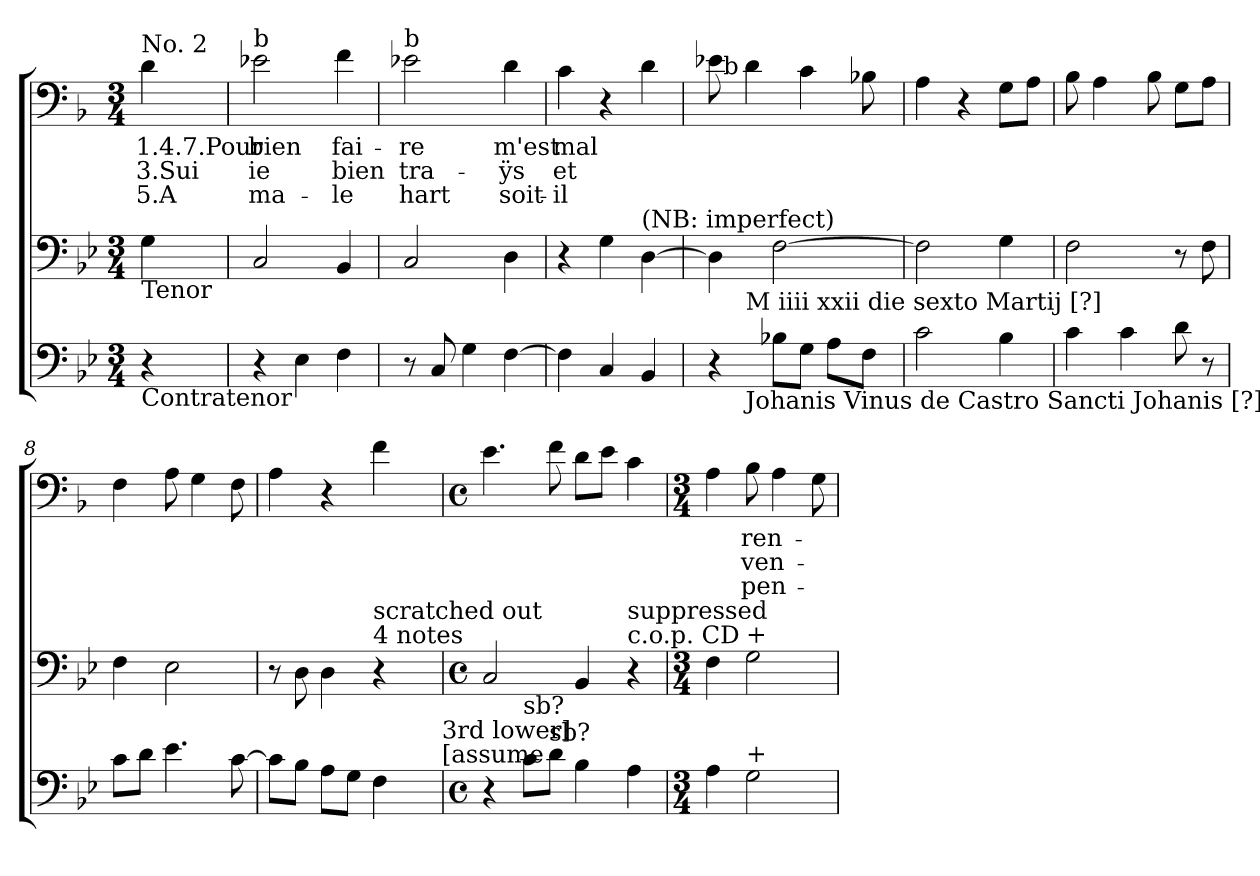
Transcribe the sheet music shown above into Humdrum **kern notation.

**kern	**kern	**kern	**text	**text	**text
*part3	*part2	*part1	*part1	*part1	*part1
*staff3	*staff2	*staff1	*staff1	*staff1	*staff1
!!LO:PB:g=z
*clefF4	*clefF4	*clefF4	*	*	*
*k[b-e-]	*k[b-e-]	*k[b-]	*	*	*
*B-:	*B-:	*F:	*	*	*
*M3/4	*M3/4	*M3/4	*	*	*
=1	=1	=1	=1	=1	=1
!	!	!LO:TX:a:t=No. 2	!	!	!
!	!LO:TX:b:t=Tenor	!	!	!	!
!LO:TX:b:t=Contratenor	!	!	!	!	!
!	!	!	!LO:LY:b:color=#000000	!LO:LY:b:color=#000000	!LO:LY:b:color=#000000
4r	4Gi\	4di\	1.4.7.Pour	3.Sui	5.A
=2	=2	=2	=2	=2	=2
!	!	!LO:TX:a:t=b	!	!	!
!	!	!	!LO:LY:b:color=#000000	!LO:LY:b:color=#000000	!LO:LY:b:color=#000000
4r	2Ci/	2e-i\	bien	ie	ma-
4E-i\	.	.	.	.	.
!	!	!	!LO:LY:b:color=#000000	!LO:LY:b:color=#000000	!LO:LY:b:color=#000000
4Fi\	4BB-i/	4fi\	fai-	bien	-le
=3	=3	=3	=3	=3	=3
!	!	!LO:TX:a:t=b	!	!	!
!	!	!	!LO:LY:b:color=#000000	!LO:LY:b:color=#000000	!LO:LY:b:color=#000000
8r	2Ci/	2e-i\	-re	tra-	hart
8Ci/	.	.	.	.	.
4Gi\	.	.	.	.	.
!	!	!	!LO:LY:b:color=#000000	!LO:LY:b:color=#000000	!LO:LY:b:color=#000000
[>4Fi\	4Di\	4di\	m'est	-ÿs	soit-
=4	=4	=4	=4	=4	=4
!	!	!	!LO:LY:b:color=#000000	!LO:LY:b:color=#000000	!LO:LY:b:color=#000000
4Fi\]	4r	4ci\	mal	et	il
4Ci/	4Gi\	4r	.	.	.
!	!LO:TX:a:t=(NB&colon; imperfect)	!	!	!	!
4BB-i/	[>4Di\	4di\	.	.	.
=5	=5	=5	=5	=5	=5
*^	*	*^	*	*	*
4r	8ryy	4Di\]	8e-i\	32ryy	.	.	.
.	.	.	.	256ryy	.	.	.
!	!	!	!	!LO:TX:a:t=b	!	!	!
.	.	.	.	2ryy	.	.	.
!	!LO:TX:b:t=Johanis Vinus de Castro Sancti Johanis [?]	!	!	!	!	!	!
!	!LO:TX:t=M iiii xxii die sexto Martij [?]	!	!	!	!	!	!
.	2ryy	.	4di\	.	.	.	.
8B-Xi\L	.	[>2Fi\	.	.	.	.	.
8Gi\J	.	.	4ci\	.	.	.	.
8Ai\L	.	.	.	.	.	.	.
.	.	.	.	8ryy	.	.	.
8Fi\J	8ryy	.	8B-Xi\	.	.	.	.
.	.	.	.	16ryy	.	.	.
.	.	.	.	64..ryy	.	.	.
*v	*v	*	*v	*v	*	*	*
=6	=6	=6	=6	=6	=6
2ci\	2Fi\]	4Ai\	.	.	.
.	.	4r	.	.	.
4B-i\	4Gi\	8Gi\L	.	.	.
.	.	8Ai\J	.	.	.
=7	=7	=7	=7	=7	=7
4ci\	2Fi\	8B-i\	.	.	.
.	.	4Ai\	.	.	.
4ci\	.	.	.	.	.
.	.	8B-i\	.	.	.
8di\	8r	8Gi\L	.	.	.
8r	8Fi\	8Ai\J	.	.	.
=8	=8	=8	=8	=8	=8
8ci\L	4Fi\	4Fi\	.	.	.
8di\J	.	.	.	.	.
4.e-i\	2E-i\	8Ai\	.	.	.
.	.	4Gi\	.	.	.
[>8ci\	.	8Fi\	.	.	.
=9	=9	=9	=9	=9	=9
*^	*	*	*	*	*
8ci\L]	2ryy	8r	4Ai\	.	.	.
8B-i\J	.	8Di\	.	.	.	.
8Ai\L	.	4Di\	4r	.	.	.
8Gi\J	.	.	.	.	.	.
!	!	!LO:TX:a:t=4 notes	!	!	!	!
!	!	!LO:TX:t=scratched out	!	!	!	!
4Fi\	8ryy	4r	4fi\	.	.	.
.	16ryy	.	.	.	.	.
.	32ryy	.	.	.	.	.
.	64ryy	.	.	.	.	.
.	128...ryy	.	.	.	.	.
!	!LO:TX:a:t=[assume	!	!	!	!	!
!	!LO:TX:t=3rd lower]	!	!	!	!	!
.	1024ryy	.	.	.	.	.
*v	*v	*	*	*	*	*
=10	=10	=10	=10	=10	=10
*M4/4	*M4/4	*M4/4	*	*	*
*met(c)	*met(c)	*met(c)	*	*	*
4r	2Ci/	4.ei\	.	.	.
!LO:TX:a:t=sb?	!	!	!	!	!
8ci\L	.	.	.	.	.
!LO:TX:a:t=sb?	!	!	!	!	!
8di\J	.	8fi\	.	.	.
4B-i\	4BB-i/	8di\L	.	.	.
.	.	8ei\J	.	.	.
!	!LO:TX:a:t=c.o.p. CD	!	!	!	!
!	!LO:TX:t=suppressed	!	!	!	!
4Ai\	4r	4ci\	.	.	.
=11	=11	=11	=11	=11	=11
*M3/4	*M3/4	*M3/4	*	*	*
4Ai\	4Fi\	4Ai\	.	.	.
!	!LO:TX:a:t=+	!	!	!	!
!LO:TX:a:t=+	!	!	!	!	!
!	!	!	!LO:LY:b:color=#000000	!LO:LY:b:color=#000000	!LO:LY:b:color=#000000
2Gi\	2Gi\	8B-i\	ren-	ven-	pen-
.	.	4Ai\	.	.	.
.	.	8Gi\	.	.	.
=	=	=	=	=	=
*-	*-	*-	*-	*-	*-
